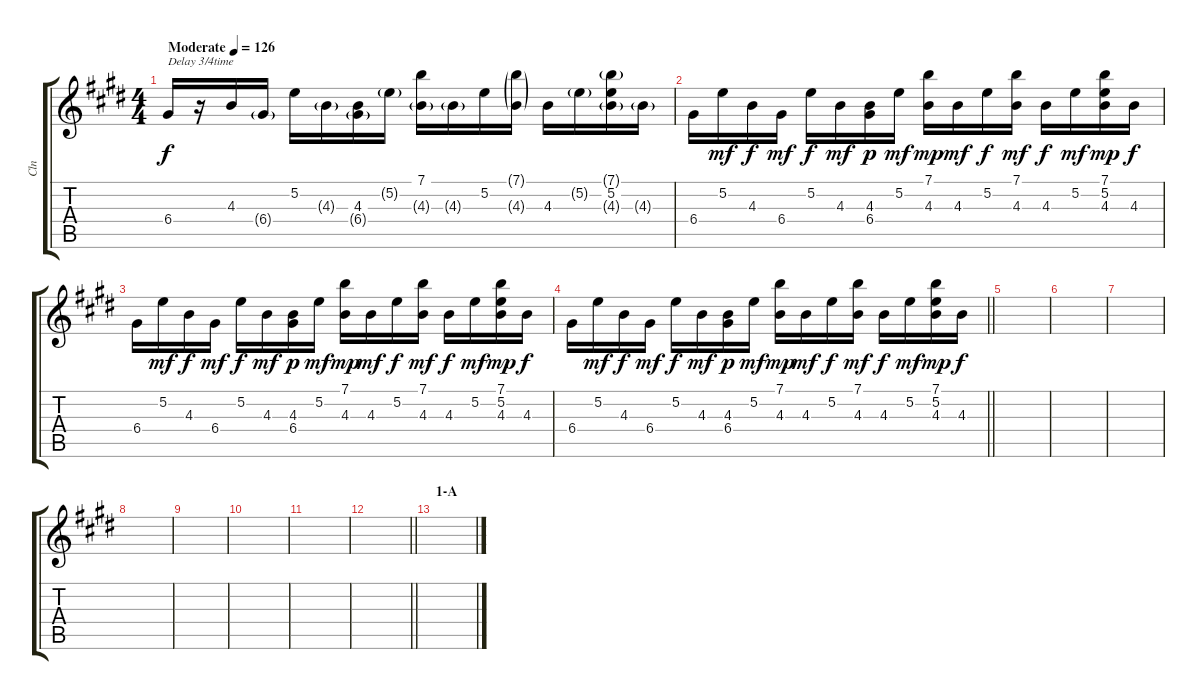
\track ("Cln" "Cln") {instrument electricguitarclean}
\staff {score tabs}
\tuning (E4 B3 G3 D3 A2 E2) {hide}
\ts (4 4)
\tempo (126 "Moderate")
\clef g2
\ks e
6.4.16{txt "Delay 3/4time" dy f instrument electricguitarclean} r.16 4.3.16 6.4{g}.16 5.2.16 4.3{g}.16 (4.3 6.4{g}).16 5.2{g}.16 (7.1 4.3{g}).16 4.3{g}.16 5.2.16 (7.1{g} 4.3{g}).16 4.3.16 5.2{g}.16 (7.1{g} 5.2 4.3{g}).16 4.3{g}.16 |
6.4.16 5.2.16{dy mf} 4.3.16{dy f} 6.4.16{dy mf} 5.2.16{dy f} 4.3.16{dy mf} (4.3 6.4).16{dy p} 5.2.16{dy mf} (7.1 4.3).16{dy mp} 4.3.16{dy mf} 5.2.16{dy f} (7.1 4.3).16{dy mf} 4.3.16{dy f} 5.2.16{dy mf} (7.1 5.2 4.3).16{dy mp} 4.3.16{dy f} |
6.4.16 5.2.16{dy mf} 4.3.16{dy f} 6.4.16{dy mf} 5.2.16{dy f} 4.3.16{dy mf} (4.3 6.4).16{dy p} 5.2.16{dy mf} (7.1 4.3).16{dy mp} 4.3.16{dy mf} 5.2.16{dy f} (7.1 4.3).16{dy mf} 4.3.16{dy f} 5.2.16{dy mf} (7.1 5.2 4.3).16{dy mp} 4.3.16{dy f} |
\barLineRight lightlight
6.4.16 5.2.16{dy mf} 4.3.16{dy f} 6.4.16{dy mf} 5.2.16{dy f} 4.3.16{dy mf} (4.3 6.4).16{dy p} 5.2.16{dy mf} (7.1 4.3).16{dy mp} 4.3.16{dy mf} 5.2.16{dy f} (7.1 4.3).16{dy mf} 4.3.16{dy f} 5.2.16{dy mf} (7.1 5.2 4.3).16{dy mp} 4.3.16{dy f} |
|
|
|
|
|
|
|
\barLineRight lightlight
|
\section ("" "1-A")
